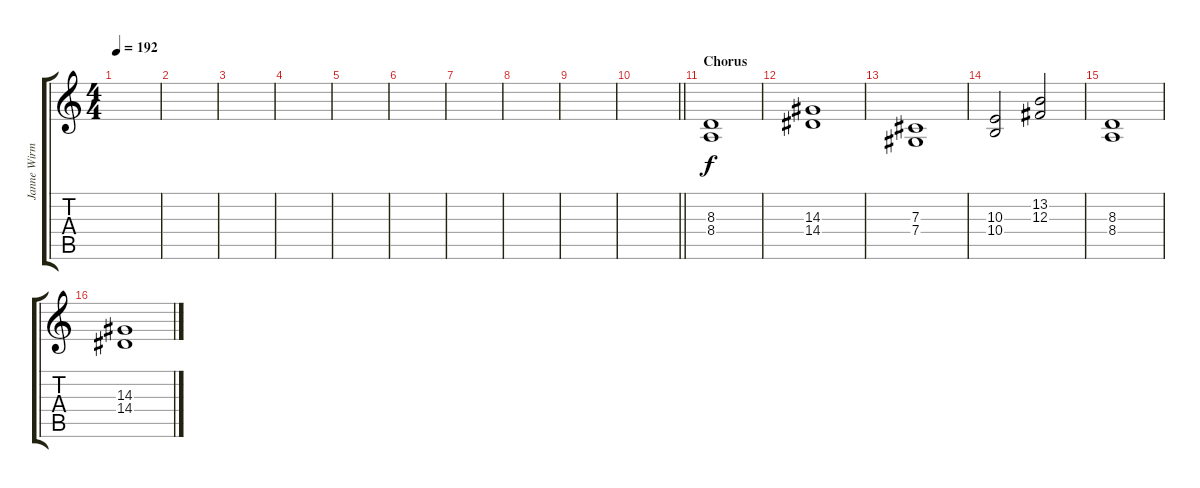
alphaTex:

\track ("Janne Wirman" "Janne Wirm") {instrument stringensemble1}
\staff {score tabs}
\tuning (Eb4 Bb3 Gb3 Db3 Ab2 Db2) {hide}
\ts (4 4)
\tempo 192
\clef g2
\ks c
|
|
|
|
|
|
|
|
|
\barLineRight lightlight
|
\section ("" "Chorus")
(8.3 8.4).1 |
(14.3 14.4).1 |
(7.3 7.4).1 |
(10.3 10.4).2 (13.2 12.3).2 |
(8.3 8.4).1 |
(14.3 14.4).1
